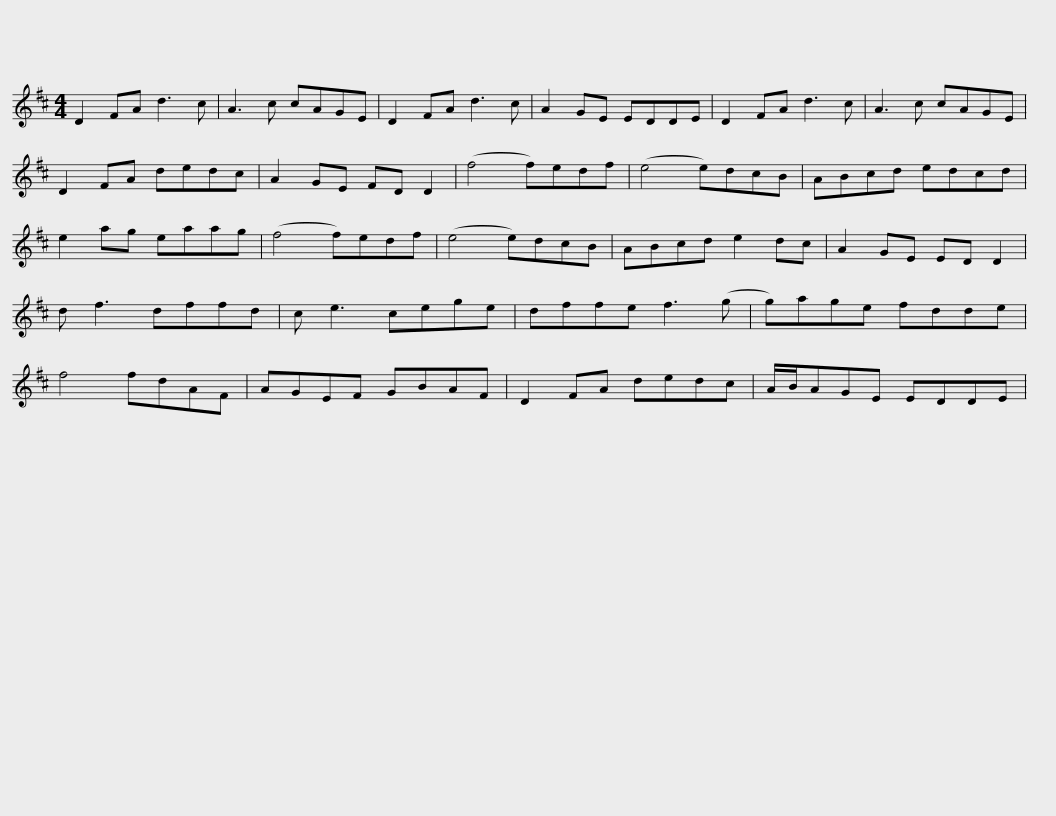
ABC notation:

X:1
L:1/8
M:4/4
I:linebreak $
K:D
V:1 treble
V:1
 D2 FA d3 c | A3 c cAGE | D2 FA d3 c | A2 GE EDDE | D2 FA d3 c | %5
 A3 c cAGE | D2 FA dedc |$ A2 GE FD D2 | (f4 f)edf | (e4 e)dcB | %10
 ABcd edcd | e2 ag eaag | (f4 f)edf | (e4 e)dcB |$ ABcd e2 dc | %15
 A2 GE ED D2 | d f3 dffd | c e3 cege | dffe f3 (g | g)age fdde |$ %20
 f4 fdAF | AGEF GBAF | D2 FA dedc | A/B/AGE EDDE | %24
